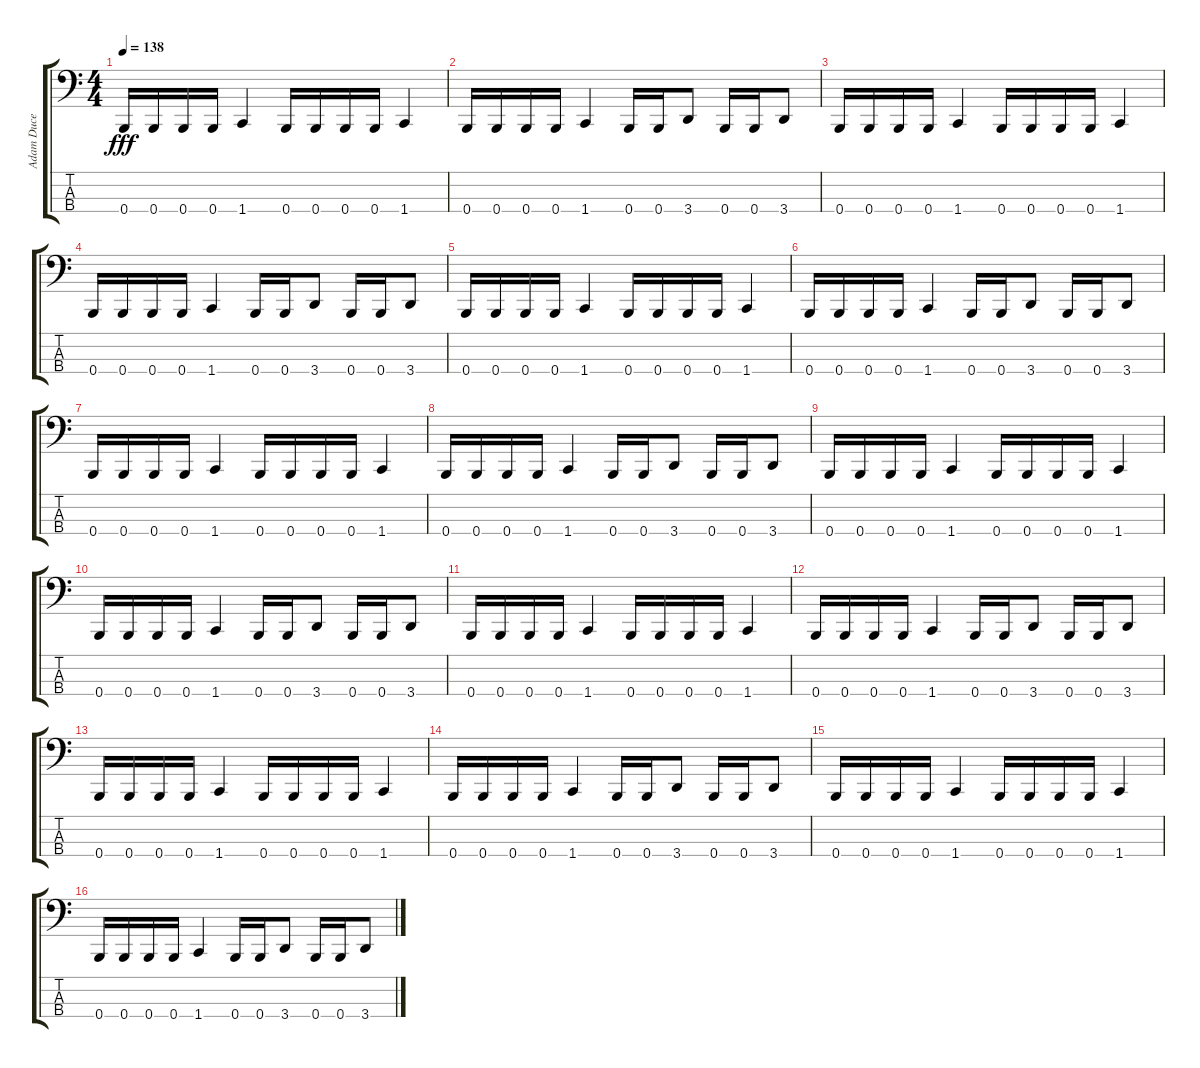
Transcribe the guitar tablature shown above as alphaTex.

\track ("Adam Duce" "Adam Duce") {instrument electricbasspick}
\staff {score tabs}
\tuning (E2 B1 Gb1 B0) {hide}
\ts (4 4)
\tempo 138
\clef f4
\ks c
0.4.16{dy fff instrument electricbasspick} 0.4.16 0.4.16 0.4.16 1.4.4 0.4.16 0.4.16 0.4.16 0.4.16 1.4.4 |
0.4.16 0.4.16 0.4.16 0.4.16 1.4.4 0.4.16 0.4.16 3.4.8 0.4.16 0.4.16 3.4.8 |
0.4.16 0.4.16 0.4.16 0.4.16 1.4.4 0.4.16 0.4.16 0.4.16 0.4.16 1.4.4 |
0.4.16 0.4.16 0.4.16 0.4.16 1.4.4 0.4.16 0.4.16 3.4.8 0.4.16 0.4.16 3.4.8 |
0.4.16 0.4.16 0.4.16 0.4.16 1.4.4 0.4.16 0.4.16 0.4.16 0.4.16 1.4.4 |
0.4.16 0.4.16 0.4.16 0.4.16 1.4.4 0.4.16 0.4.16 3.4.8 0.4.16 0.4.16 3.4.8 |
0.4.16 0.4.16 0.4.16 0.4.16 1.4.4 0.4.16 0.4.16 0.4.16 0.4.16 1.4.4 |
0.4.16 0.4.16 0.4.16 0.4.16 1.4.4 0.4.16 0.4.16 3.4.8 0.4.16 0.4.16 3.4.8 |
0.4.16 0.4.16 0.4.16 0.4.16 1.4.4 0.4.16 0.4.16 0.4.16 0.4.16 1.4.4 |
0.4.16 0.4.16 0.4.16 0.4.16 1.4.4 0.4.16 0.4.16 3.4.8 0.4.16 0.4.16 3.4.8 |
0.4.16 0.4.16 0.4.16 0.4.16 1.4.4 0.4.16 0.4.16 0.4.16 0.4.16 1.4.4 |
0.4.16 0.4.16 0.4.16 0.4.16 1.4.4 0.4.16 0.4.16 3.4.8 0.4.16 0.4.16 3.4.8 |
0.4.16 0.4.16 0.4.16 0.4.16 1.4.4 0.4.16 0.4.16 0.4.16 0.4.16 1.4.4 |
0.4.16 0.4.16 0.4.16 0.4.16 1.4.4 0.4.16 0.4.16 3.4.8 0.4.16 0.4.16 3.4.8 |
0.4.16 0.4.16 0.4.16 0.4.16 1.4.4 0.4.16 0.4.16 0.4.16 0.4.16 1.4.4 |
0.4.16 0.4.16 0.4.16 0.4.16 1.4.4 0.4.16 0.4.16 3.4.8 0.4.16 0.4.16 3.4.8
